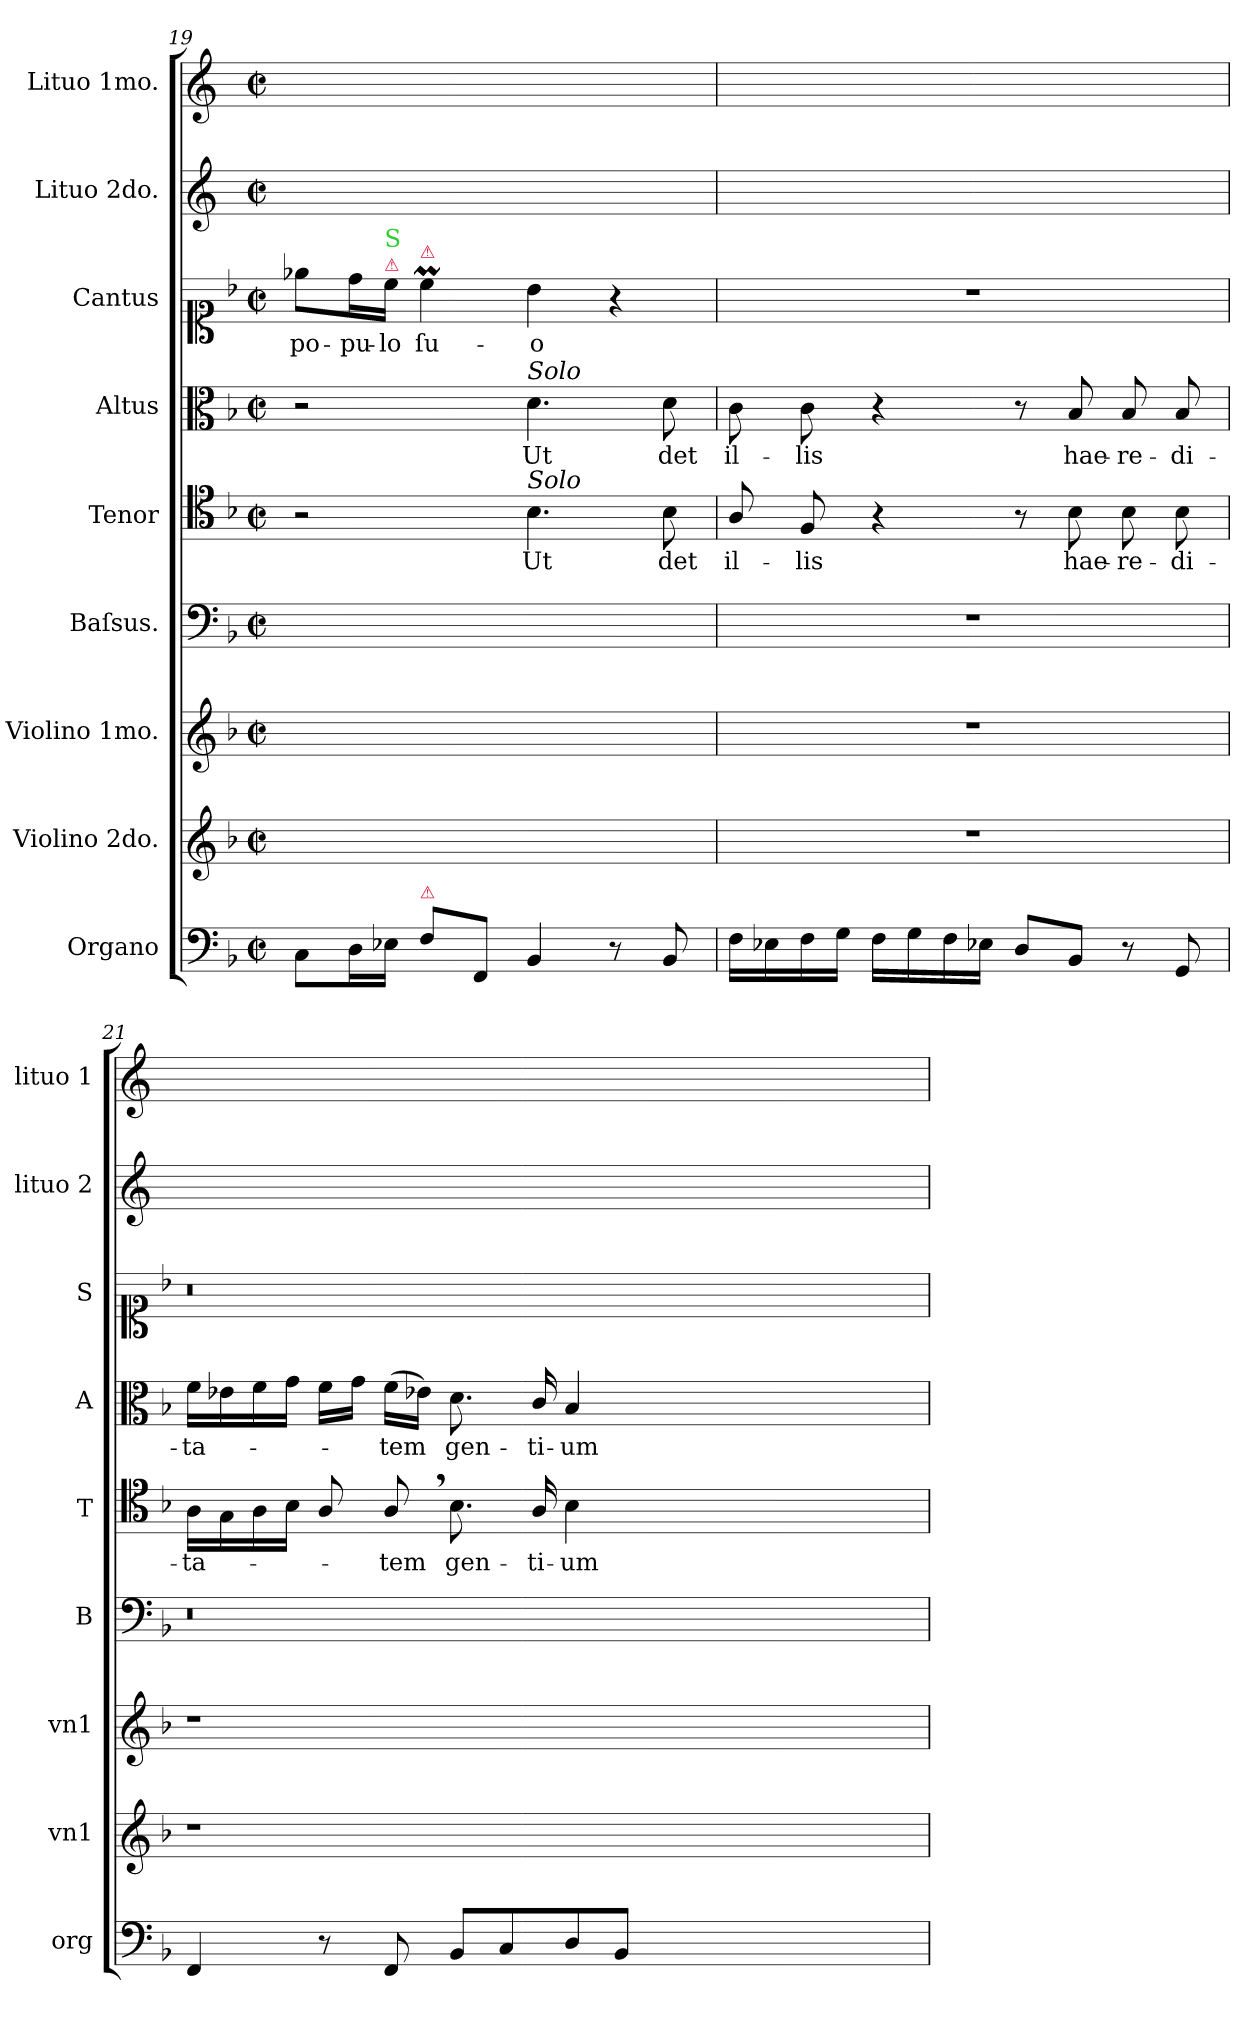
**kern	**kern	**kern	**kern	**kern	**text	**kern	**text	**kern	**text	**kern	**kern
*part9	*part8	*part7	*part6	*part5	*part5	*part4	*part4	*part3	*part3	*part2	*part1
*staff9	*staff8	*staff7	*staff6	*staff5	*staff5	*staff4	*staff4	*staff3	*staff3	*staff2	*staff1
*I"Organo	*I"Violino 2do.	*I"Violino 1mo.	*I"Baſsus.	*I"Tenor	*	*I"Altus	*	*I"Cantus	*	*I"Lituo 2do.	*I"Lituo 1mo.
*I'org	*I'vn1	*I'vn1	*I'B	*I'T	*	*I'A	*	*I'S	*	*I'lituo 2	*I'lituo 1
*clefF4	*clefG2	*clefG2	*clefF4	*clefC4	*	*clefC3	*	*clefC1	*	*clefG2	*clefG2
*	*	*	*	*	*	*	*	*	*	*ITrd-3c-5	*ITrd-3c-5
*k[b-]	*k[b-]	*k[b-]	*k[b-]	*k[b-]	*	*k[b-]	*	*k[b-]	*	*k[b-]	*k[b-]
*M2/2	*M2/2	*M2/2	*M2/2	*M2/2	*	*M2/2	*	*M2/2	*	*M2/2	*M2/2
*met(c|)	*met(c|)	*met(c|)	*met(c|)	*met(c|)	*	*met(c|)	*	*met(c|)	*	*met(c|)	*met(c|)
=19	=19	=19	=19	=19	=19	=19	=19	=19	=19	=19	=19
8C/L	1ryy	1ryy	1ryy	2r	.	2r	.	8ee-X\L	po-	1ryy	1ryy
16D\L	.	.	.	.	.	.	.	16dd\L	-pu-	.	.
!	!	!	!	!	!	!	!	!LO:TX:a:color=crimson:t=⚠	!	!	!
!	!	!	!	!	!	!	!	!LO:TX:a:color=limegreen:t=S	!	!	!
16E-X\JJ	.	.	.	.	.	.	.	16cc\JJ	-lo	.	.
!	!	!	!	!	!	!	!	!LO:TX:a:color=crimson:t=⚠	!	!	!
!LO:TX:a:color=crimson:t=⚠	!	!	!	!	!	!	!	!	!	!	!
8F\L	.	.	.	.	.	.	.	4ccM\	ſu-	.	.
8FF/J	.	.	.	.	.	.	.	.	.	.	.
!	!	!	!	!	!	!LO:TX:a:i:t=Solo	!	!	!	!	!
!	!	!	!	!LO:TX:a:i:t=Solo	!	!	!	!	!	!	!
4BB-/	.	.	.	4.B-\	Ut	4.d\	Ut	4b-\	-o	.	.
8r	.	.	.	.	.	.	.	4r	.	.	.
8BB-/	.	.	.	8B-\	det	8d\	det	.	.	.	.
=20	=20	=20	=20	=20	=20	=20	=20	=20	=20	=20	=20
16F\LL	1r	1r	1r	8A/	il-	8c\	il-	1r	.	1ryy	1ryy
16E-X\	.	.	.	.	.	.	.	.	.	.	.
16F\	.	.	.	8F/	-lis	8c\	-lis	.	.	.	.
16G\JJ	.	.	.	.	.	.	.	.	.	.	.
16F\LL	.	.	.	4r	.	4r	.	.	.	.	.
16G\	.	.	.	.	.	.	.	.	.	.	.
16F\	.	.	.	.	.	.	.	.	.	.	.
16E-X\JJ	.	.	.	.	.	.	.	.	.	.	.
8D\L	.	.	.	8r	.	8r	.	.	.	.	.
8BB-/J	.	.	.	8B-\	hae-	8B-/	hae-	.	.	.	.
8r	.	.	.	8B-\	-re-	8B-/	-re-	.	.	.	.
8GG/	.	.	.	8B-\	-di-	8B-/	-di-	.	.	.	.
=21	=21	=21	=21	=21	=21	=21	=21	=21	=21	=21	=21
4FF/	1r	1r	0.r	16A\LL	-ta-	16f\LL	-ta-	0.r	.	1ryy	1ryy
.	.	.	.	16G/	.	16e-X\	.	.	.	.	.
.	.	.	.	16A\	.	16f\	.	.	.	.	.
.	.	.	.	16B-\JJ	.	16g\JJ	.	.	.	.	.
8r	.	.	.	8A/	.	16f\LL	.	.	.	.	.
.	.	.	.	.	.	16g\JJ	.	.	.	.	.
8FF/	.	.	.	8A,</	-tem	(16f\LL	-tem	.	.	.	.
.	.	.	.	.	.	16e-X\JJ)	.	.	.	.	.
8BB-/L	.	.	.	8.B-\	gen-	8.d\	gen-	.	.	.	.
8C/	.	.	.	.	.	.	.	.	.	.	.
.	.	.	.	16A/	-ti-	16c/	-ti-	.	.	.	.
8D\	.	.	.	4B-\	-um	4B-/	-um	.	.	.	.
8BB-/J	.	.	.	.	.	.	.	.	.	.	.
0ryy	0ryy	0ryy	.	0ryy	.	0ryy	.	.	.	0ryy	0ryy
=	=	=	=	=	=	=	=	=	=	=	=
*-	*-	*-	*-	*-	*-	*-	*-	*-	*-	*-	*-
